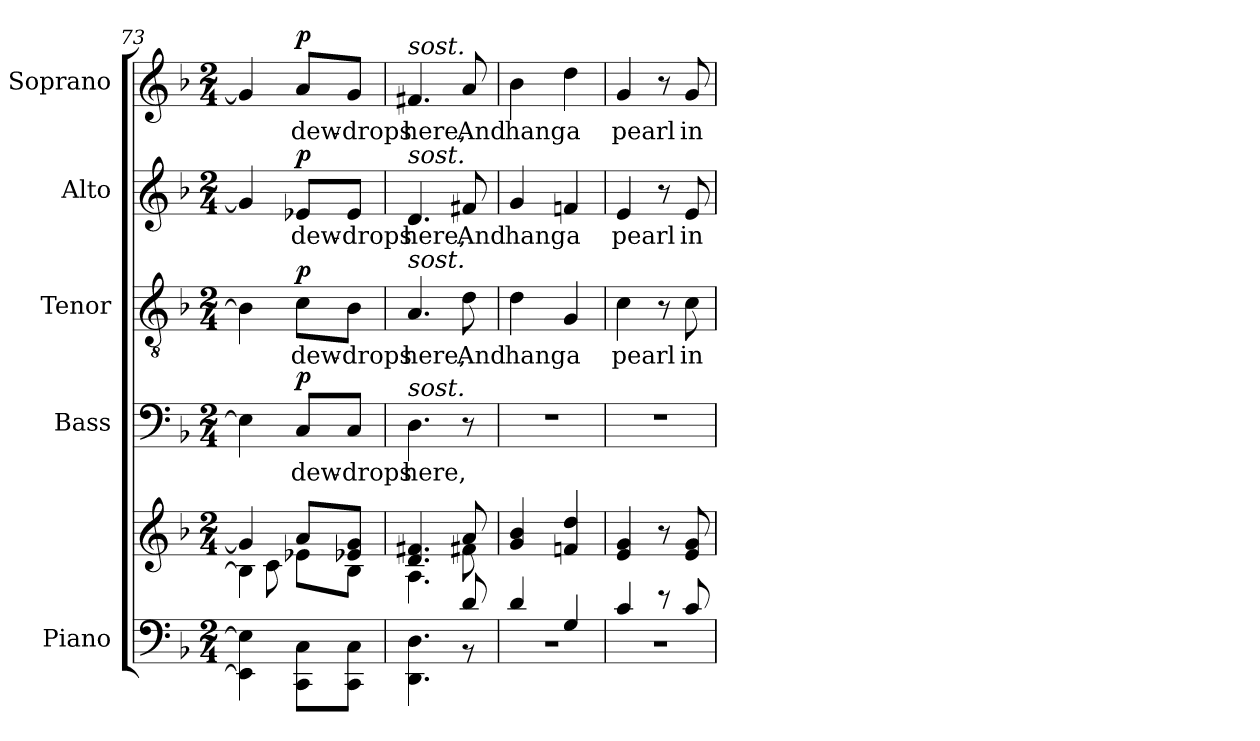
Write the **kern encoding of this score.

**kern	**kern	**kern	**text	**dynam	**kern	**text	**dynam	**kern	**text	**dynam	**kern	**text	**dynam
*part5	*part5	*part4	*part4	*part4	*part3	*part3	*part3	*part2	*part2	*part2	*part1	*part1	*part1
*staff6	*staff5	*staff4	*staff4	*staff4	*staff3	*staff3	*staff3	*staff2	*staff2	*staff2	*staff1	*staff1	*staff1
*I"Piano	*	*I"Bass	*	*	*I"Tenor	*	*	*I"Alto	*	*	*I"Soprano	*	*
*I'Pno.	*	*I'B.	*	*	*I'T.	*	*	*I'A.	*	*	*I'S.	*	*
*clefF4	*clefG2	*clefF4	*	*	*clefGv2	*	*	*clefG2	*	*	*clefG2	*	*
*	*	*	*	*	*ITrd7c12	*	*	*	*	*	*	*	*
*k[b-]	*k[b-]	*k[b-]	*	*	*k[b-]	*	*	*k[b-]	*	*	*k[b-]	*	*
*F:	*F:	*F:	*	*	*F:	*	*	*F:	*	*	*F:	*	*
*M2/4	*M2/4	*M2/4	*	*	*M2/4	*	*	*M2/4	*	*	*M2/4	*	*
=73	=73	=73	=73	=73	=73	=73	=73	=73	=73	=73	=73	=73	=73
*	*^	*	*	*	*	*	*	*	*	*	*	*	*
*	*	*^	*	*	*	*	*	*	*	*	*	*	*	*
4EE-i\] 4E-i]	4gi/]	8ryy	4B-i\]	4E-i\]	.	.	4BB-i\]	.	.	4gi/]	.	.	4gi/]	.	.
.	.	8ci\	.	.	.	.	.	.	.	.	.	.	.	.	.
!	!	!	!	!	!LO:LY:b:color=#000000	!	!	!	!	!	!	!	!	!	!
!	!	!	!	!	!	!	!	!LO:LY:b:color=#000000	!	!	!	!	!	!	!
!	!	!	!	!	!	!	!	!	!	!	!LO:LY:b:color=#000000	!	!	!	!
!	!	!	!	!	!	!	!	!	!	!	!	!	!	!LO:LY:b:color=#000000	!
8CCi\ 8CiL	8ai/L	8e-Xi\L	4ryy	8Ci/L	dew-	p	8Ci\L	dew-	p	8e-Xi/L	dew-	p	8ai/L	dew-	p
!	!	!	!	!	!LO:LY:b:color=#000000	!	!	!	!	!	!	!	!	!	!
!	!	!	!	!	!	!	!	!LO:LY:b:color=#000000	!	!	!	!	!	!	!
!	!	!	!	!	!	!	!	!	!	!	!LO:LY:b:color=#000000	!	!	!	!
!	!	!	!	!	!	!	!	!	!	!	!	!	!	!LO:LY:b:color=#000000	!
8CCi\ 8CiJ	8e-Xi/ 8giJ	8B-i\J	.	8Ci/J	-drops	.	8BB-i\J	-drops	.	8e-i/J	-drops	.	8gi/J	-drops	.
*	*	*v	*v	*	*	*	*	*	*	*	*	*	*	*	*
=74	=74	=74	=74	=74	=74	=74	=74	=74	=74	=74	=74	=74	=74	=74
*^	*	*	*	*	*	*	*	*	*	*	*	*	*	*
!	!	!	!	!	!LO:LY:b:color=#000000	!	!	!	!	!	!	!	!	!	!
!	!	!	!	!	!	!	!	!LO:LY:b:color=#000000	!	!	!	!	!	!	!
!	!	!	!	!	!	!	!	!	!	!	!LO:LY:b:color=#000000	!	!	!	!
!	!	!	!	!	!	!	!	!	!	!	!	!	!LO:TX:a:i:t=sost.	!	!
!	!	!	!	!	!	!	!	!	!	!LO:TX:a:i:t=sost.	!	!	!	!	!
!	!	!	!	!	!	!	!LO:TX:a:i:t=sost.	!	!	!	!	!	!	!	!
!	!	!	!	!LO:TX:a:i:t=sost.	!	!	!	!	!	!	!	!	!	!	!
!	!	!	!	!	!	!	!	!	!	!	!	!	!	!LO:LY:b:color=#000000	!
4.ryy	4.DDi\ 4.Di	4.di/ 4.f#Xi	4.Ai\	4.Di\	here,	.	4.AAi/	here,	.	4.di/	here,	.	4.f#Xi/	here,	.
!	!	!	!	!	!	!	!	!LO:LY:b:color=#000000	!	!	!	!	!	!	!
!	!	!	!	!	!	!	!	!	!	!	!LO:LY:b:color=#000000	!	!	!	!
!	!	!	!	!	!	!	!	!	!	!	!	!	!	!LO:LY:b:color=#000000	!
8di/	8r	8ai/	8f#Xi\	8r	.	.	8Di\	And	.	8f#Xi/	And	.	8ai/	And	.
=75	=75	=75	=75	=75	=75	=75	=75	=75	=75	=75	=75	=75	=75	=75	=75
!	!LO:N:vis=1	!	!	!LO:N:vis=1	!	!	!	!	!	!	!	!	!	!	!
*	*	*v	*v	*	*	*	*	*	*	*	*	*	*	*	*
*	*	*^	*	*	*	*	*	*	*	*	*	*	*	*
!	!	!	!	!	!	!	!	!LO:LY:b:color=#000000	!	!	!	!	!	!	!
*	*	*v	*v	*	*	*	*	*	*	*	*	*	*	*	*
*	*	*^	*	*	*	*	*	*	*	*	*	*	*	*
!	!	!	!	!	!	!	!	!	!	!	!LO:LY:b:color=#000000	!	!	!	!
*	*	*v	*v	*	*	*	*	*	*	*	*	*	*	*	*
*	*	*^	*	*	*	*	*	*	*	*	*	*	*	*
!	!	!	!	!	!	!	!	!	!	!	!	!	!	!LO:LY:b:color=#000000	!
*	*	*v	*v	*	*	*	*	*	*	*	*	*	*	*	*
4di/	2r	4gi/ 4b-i	2r	.	.	4Di\	hang	.	4gi/	hang	.	4b-i\	hang	.
!	!	!	!	!	!	!	!LO:LY:b:color=#000000	!	!	!	!	!	!	!
!	!	!	!	!	!	!	!	!	!	!LO:LY:b:color=#000000	!	!	!	!
!	!	!	!	!	!	!	!	!	!	!	!	!	!LO:LY:b:color=#000000	!
4Gi/	.	4fni/ 4ddi	.	.	.	4GGi/	a	.	4fni/	a	.	4ddi\	a	.
=76	=76	=76	=76	=76	=76	=76	=76	=76	=76	=76	=76	=76	=76	=76
!	!LO:N:vis=1	!	!LO:N:vis=1	!	!	!	!	!	!	!	!	!	!	!
!	!	!	!	!	!	!	!LO:LY:b:color=#000000	!	!	!	!	!	!	!
!	!	!	!	!	!	!	!	!	!	!LO:LY:b:color=#000000	!	!	!	!
!	!	!	!	!	!	!	!	!	!	!	!	!	!LO:LY:b:color=#000000	!
4ci/	2r	4ei/ 4gi	2r	.	.	4Ci\	pearl	.	4ei/	pearl	.	4gi/	pearl	.
8r	.	8r	.	.	.	8r	.	.	8r	.	.	8r	.	.
!	!	!	!	!	!	!	!LO:LY:b:color=#000000	!	!	!	!	!	!	!
!	!	!	!	!	!	!	!	!	!	!LO:LY:b:color=#000000	!	!	!	!
!	!	!	!	!	!	!	!	!	!	!	!	!	!LO:LY:b:color=#000000	!
8ci/	.	8ei/ 8gi	.	.	.	8Ci\	in	.	8ei/	in	.	8gi/	in	.
*v	*v	*	*	*	*	*	*	*	*	*	*	*	*	*
=	=	=	=	=	=	=	=	=	=	=	=	=	=
*-	*-	*-	*-	*-	*-	*-	*-	*-	*-	*-	*-	*-	*-
